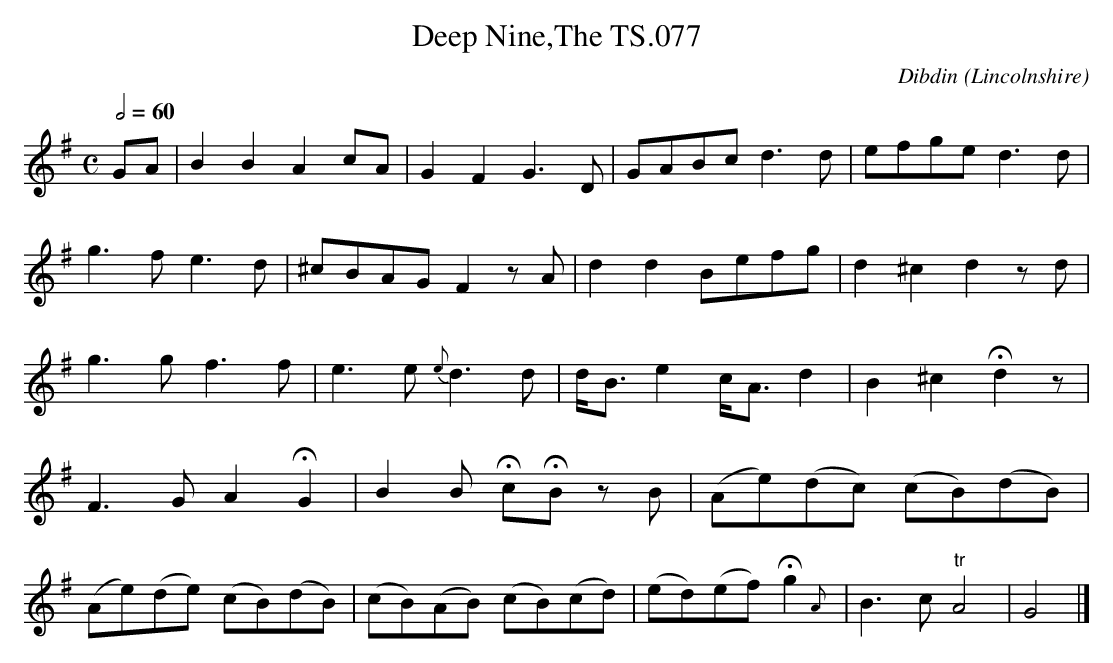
X:1
T:Deep Nine,The TS.077
C:Dibdin
L:1/8
M:C
O:Lincolnshire
Q:1/2=60
K:G
GA|B2B2A2cA|G2F2G2>D2|GABcd2>d2|efge d2>d2|!
g3f e3d|^cBAG F2 zA|d2d2Befg|d2^c2d2zd|!
g3gf3f|e3e {e}d3d|d<Be2c<Ad2|B2^c2Hd2z|!
F3G A2HG2|B2B HcHBz B|(Ae)(dc) (cB)(dB)|!
(Ae)(de) (cB)(dB)|(cB)(AB) (cB)(cd)|(ed)(ef)Hg2{A}|B3c"tr"A4|G4|]
